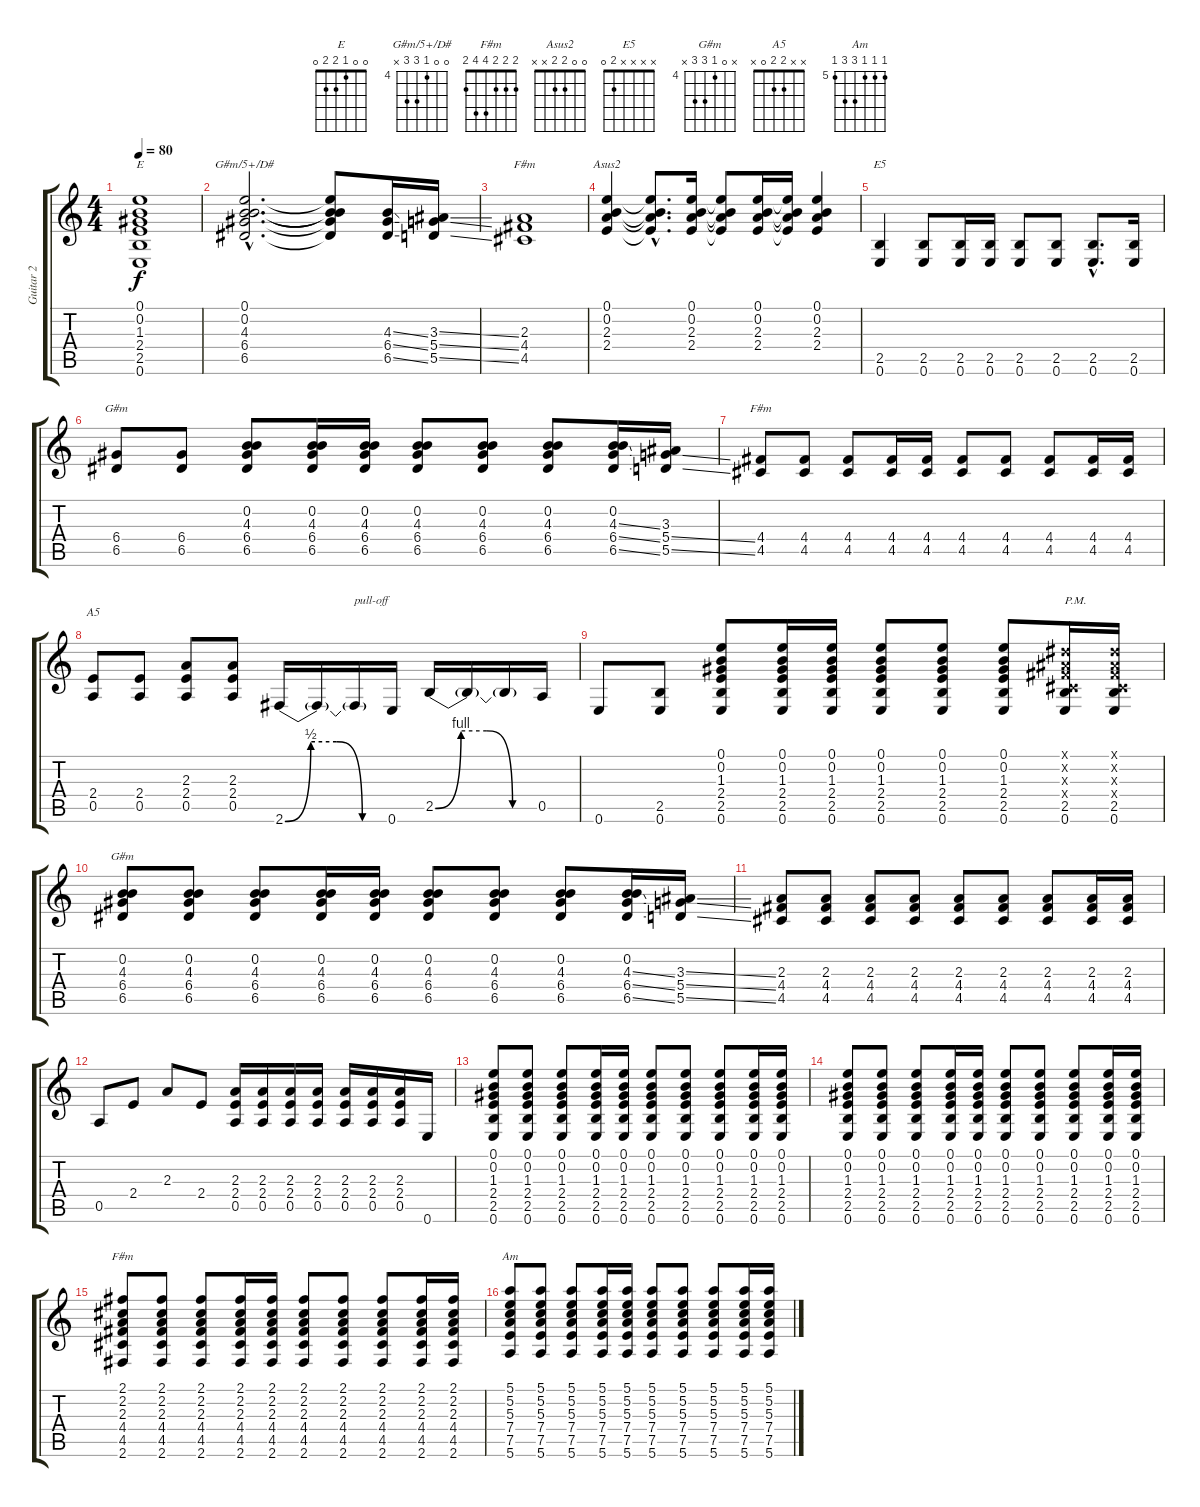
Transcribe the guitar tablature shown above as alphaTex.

\track ("Guitar 2" "Guitar 2") {instrument overdrivenguitar}
\staff {score tabs}
\tuning (E4 B3 G3 D3 A2 E2) {hide}
\chord ("E" 0 0 1 2 2 0)
\chord ("G#m/5+/D#" 0 0 4 6 6 x) {firstfret 4}
\chord ("F#m" x x 2 4 4 x)
\chord ("Asus2" 0 0 2 2 x x)
\chord ("E5" x x x x 2 0)
\chord ("G#m" 4 4 4 6 6 x) {firstfret 4}
\chord ("F#m" 2 2 2 4 4 x)
\chord ("A5" x x 2 2 0 x)
\chord ("G#m" x 0 4 6 6 x) {firstfret 4}
\chord ("F#m" 2 2 2 4 4 2)
\chord ("Am" 5 5 5 7 7 5) {firstfret 5}
\ts (4 4)
\tempo 80
\clef g2
\ks c
(0.1 0.2 1.3 2.4 2.5 0.6).1{ch "E" dy f} |
(0.1{hac} 0.2{hac} 4.3{hac} 6.4{hac} 6.5{hac}).2{d ch "G#m/5+/D#"} (0.1{t} 0.2{t} 4.3{t} 6.4{t} 6.5{t}).8 (4.3{ss} 6.4{ss} 6.5{ss}).16 (3.3{ss} 5.4{ss} 5.5{ss}).16 |
(2.3 4.4 4.5).1{ch "F#m"} |
(0.1 0.2 2.3 2.4).4{ch "Asus2"} (0.1{hac t} 0.2{hac t} 2.3{hac t} 2.4{hac t}).8{d} (0.1 0.2 2.3 2.4).16 (0.1{t} 0.2{t} 2.3{t} 2.4{t}).8 (0.1 0.2 2.3 2.4).16 (0.1{t} 0.2{t} 2.3{t} 2.4{t}).16 (0.1 0.2 2.3 2.4).4 |
(2.5 0.6).4{ch "E5"} (2.5 0.6).8 (2.5 0.6).16 (2.5 0.6).16 (2.5 0.6).8 (2.5 0.6).8 (2.5{hac} 0.6{hac}).8{d} (2.5 0.6).16 |
(6.4 6.5).8{ch "G#m"} (6.4 6.5).8 (0.2 4.3 6.4 6.5).8 (0.2 4.3 6.4 6.5).16 (0.2 4.3 6.4 6.5).16 (0.2 4.3 6.4 6.5).8 (0.2 4.3 6.4 6.5).8 (0.2 4.3 6.4 6.5).8 (0.2 4.3{ss} 6.4{ss} 6.5{ss}).16 (3.3 5.4{ss} 5.5{ss}).16 |
(4.4 4.5).8{ch "F#m"} (4.4 4.5).8 (4.4 4.5).8 (4.4 4.5).16 (4.4 4.5).16 (4.4 4.5).8 (4.4 4.5).8 (4.4 4.5).8 (4.4 4.5).16 (4.4 4.5).16 |
(2.4 0.5).8{ch "A5"} (2.4 0.5).8 (2.3 2.4 0.5).8 (2.3 2.4 0.5).8 2.6{be (custom 0 0 15 2 30 2 45 0 60 0)}.16 2.6{t}.16 2.6{t}.16{txt "pull-off"} 0.6.16 2.5{be (custom 0 0 15 4 30 4 45 0 60 0)}.16 2.5{t}.16 2.5{t}.16 0.5.16 |
0.6.8 (2.5 0.6).8 (0.1 0.2 1.3 2.4 2.5 0.6).8 (0.1 0.2 1.3 2.4 2.5 0.6).16 (0.1 0.2 1.3 2.4 2.5 0.6).16 (0.1 0.2 1.3 2.4 2.5 0.6).8 (0.1 0.2 1.3 2.4 2.5 0.6).8 (0.1 0.2 1.3 2.4 2.5 0.6).8 (-1.1{x} -1.2{x} -1.3{x} -1.4{x} 2.5 0.6).16{txt "P.M."} (-1.1{x} -1.2{x} -1.3{x} -1.4{x} 2.5 0.6).16 |
(0.2 4.3 6.4 6.5).8{ch "G#m"} (0.2 4.3 6.4 6.5).8 (0.2 4.3 6.4 6.5).8 (0.2 4.3 6.4 6.5).16 (0.2 4.3 6.4 6.5).16 (0.2 4.3 6.4 6.5).8 (0.2 4.3 6.4 6.5).8 (0.2 4.3 6.4 6.5).8 (0.2 4.3{ss} 6.4{ss} 6.5{ss}).16 (3.3{ss} 5.4{ss} 5.5{ss}).16 |
(2.3 4.4 4.5).8 (2.3 4.4 4.5).8 (2.3 4.4 4.5).8 (2.3 4.4 4.5).8 (2.3 4.4 4.5).8 (2.3 4.4 4.5).8 (2.3 4.4 4.5).8 (2.3 4.4 4.5).16 (2.3 4.4 4.5).16 |
0.5.8 2.4.8 2.3.8 2.4.8 (2.3 2.4 0.5).16 (2.3 2.4 0.5).16 (2.3 2.4 0.5).16 (2.3 2.4 0.5).16 (2.3 2.4 0.5).16 (2.3 2.4 0.5).16 (2.3 2.4 0.5).16 0.6.16 |
(0.1 0.2 1.3 2.4 2.5 0.6).8 (0.1 0.2 1.3 2.4 2.5 0.6).8 (0.1 0.2 1.3 2.4 2.5 0.6).8 (0.1 0.2 1.3 2.4 2.5 0.6).16 (0.1 0.2 1.3 2.4 2.5 0.6).16 (0.1 0.2 1.3 2.4 2.5 0.6).8 (0.1 0.2 1.3 2.4 2.5 0.6).8 (0.1 0.2 1.3 2.4 2.5 0.6).8 (0.1 0.2 1.3 2.4 2.5 0.6).16 (0.1 0.2 1.3 2.4 2.5 0.6).16 |
(0.1 0.2 1.3 2.4 2.5 0.6).8 (0.1 0.2 1.3 2.4 2.5 0.6).8 (0.1 0.2 1.3 2.4 2.5 0.6).8 (0.1 0.2 1.3 2.4 2.5 0.6).16 (0.1 0.2 1.3 2.4 2.5 0.6).16 (0.1 0.2 1.3 2.4 2.5 0.6).8 (0.1 0.2 1.3 2.4 2.5 0.6).8 (0.1 0.2 1.3 2.4 2.5 0.6).8 (0.1 0.2 1.3 2.4 2.5 0.6).16 (0.1 0.2 1.3 2.4 2.5 0.6).16 |
(2.1 2.2 2.3 4.4 4.5 2.6).8{ch "F#m"} (2.1 2.2 2.3 4.4 4.5 2.6).8 (2.1 2.2 2.3 4.4 4.5 2.6).8 (2.1 2.2 2.3 4.4 4.5 2.6).16 (2.1 2.2 2.3 4.4 4.5 2.6).16 (2.1 2.2 2.3 4.4 4.5 2.6).8 (2.1 2.2 2.3 4.4 4.5 2.6).8 (2.1 2.2 2.3 4.4 4.5 2.6).8 (2.1 2.2 2.3 4.4 4.5 2.6).16 (2.1 2.2 2.3 4.4 4.5 2.6).16 |
(5.1 5.2 5.3 7.4 7.5 5.6).8{ch "Am"} (5.1 5.2 5.3 7.4 7.5 5.6).8 (5.1 5.2 5.3 7.4 7.5 5.6).8 (5.1 5.2 5.3 7.4 7.5 5.6).16 (5.1 5.2 5.3 7.4 7.5 5.6).16 (5.1 5.2 5.3 7.4 7.5 5.6).8 (5.1 5.2 5.3 7.4 7.5 5.6).8 (5.1 5.2 5.3 7.4 7.5 5.6).8 (5.1 5.2 5.3 7.4 7.5 5.6).16 (5.1 5.2 5.3 7.4 7.5 5.6).16
